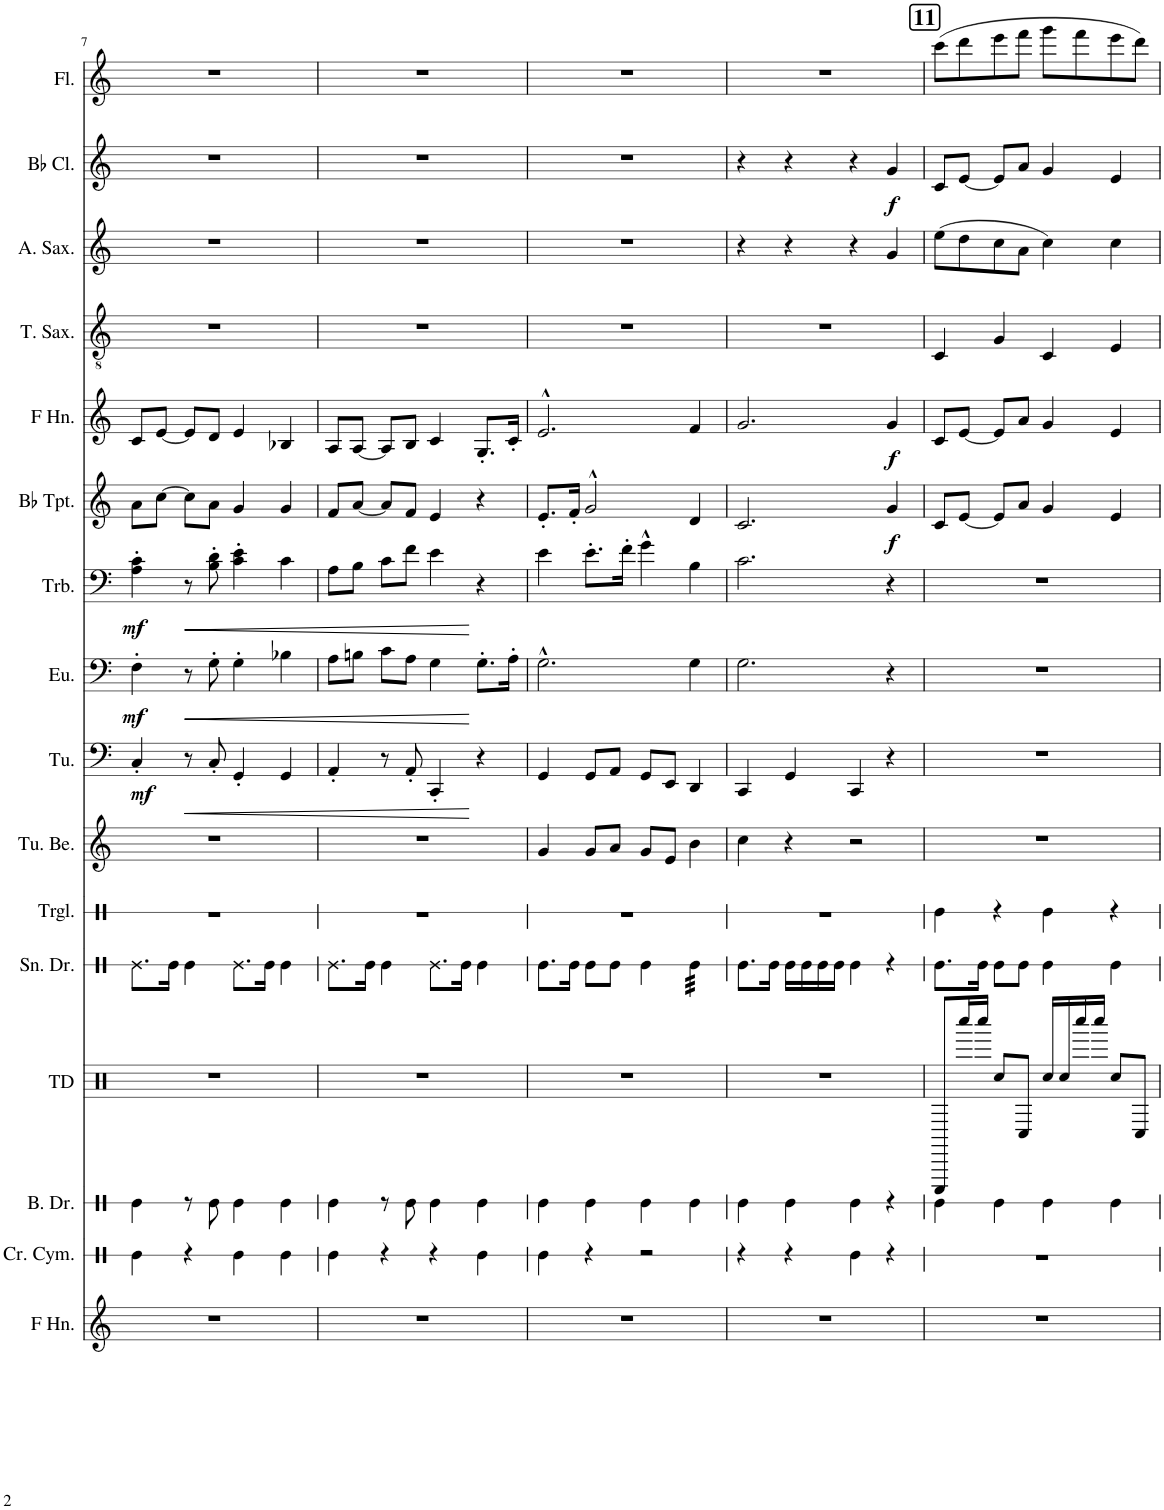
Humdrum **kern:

**kern	**kern	**kern	**kern	**kern	**kern	**kern	**kern	**dynam	**kern	**dynam	**kern	**dynam	**kern	**dynam	**kern	**dynam	**kern	**kern	**kern	**dynam	**kern
*part16	*part15	*part14	*part13	*part12	*part11	*part10	*part9	*part9	*part8	*part8	*part7	*part7	*part6	*part6	*part5	*part5	*part4	*part3	*part2	*part2	*part1
*staff16	*staff15	*staff14	*staff13	*staff12	*staff11	*staff10	*staff9	*staff9	*staff8	*staff8	*staff7	*staff7	*staff6	*staff6	*staff5	*staff5	*staff4	*staff3	*staff2	*staff2	*staff1
*I"Horn in F	*I"Crash Cymbal	*I"Bass Drum	*I"Tenor Drums	*I"Snare Drum	*I"Triangle	*I"Tubular Bells	*I"Tuba	*	*I"Euphonium	*	*I"Trombone	*	*I"Bb Trumpet	*	*I"Horn in F	*	*I"Tenor Saxophone	*I"Alto Saxophone	*I"Bb Clarinet	*	*I"Flute
*	*I'Cr. Cym.	*I'B. Dr.	*I'TD	*I'Sn. Dr.	*I'Trgl.	*I'Tu. Be.	*I'Tu.	*	*I'Eu.	*	*I'Trb.	*	*I'Bb Tpt.	*	*	*	*I'T. Sax.	*I'A. Sax.	*I'Bb Cl.	*	*I'Fl.
!!LO:PB:g=z
*clefG2	*clefX	*clefX	*clefX	*clefX	*clefX	*clefG2	*clefF4	*	*clefF4	*	*clefF4	*	*clefG2	*	*clefG2	*	*clefGv2	*clefG2	*clefG2	*	*clefG2
*ITrd4c7	*	*	*	*	*	*	*	*	*	*	*	*	*ITrd1c2	*	*ITrd4c7	*	*ITrd8c14	*ITrd5c9	*ITrd1c2	*	*
*k[]	*k[]	*k[]	*k[]	*k[]	*k[]	*k[]	*k[]	*	*k[]	*	*k[]	*	*k[]	*	*k[]	*	*k[]	*k[]	*k[]	*	*k[]
*M4/4	*M4/4	*M4/4	*M4/4	*M4/4	*M4/4	*M4/4	*M4/4	*	*M4/4	*	*M4/4	*	*M4/4	*	*M4/4	*	*M4/4	*M4/4	*M4/4	*	*M4/4
=7	=7	=7	=7	=7	=7	=7	=7	=7	=7	=7	=7	=7	=7	=7	=7	=7	=7	=7	=7	=7	=7
!	!	!	!	!	!	!	!	!LO:DY:b	!	!LO:DY:b	!	!LO:DY:b	!	!	!	!	!	!	!	!	!
1r	4Re\	4Re\	1r	8.Re\L	1r	1r	4C'/	mf	4F'\	mf	4A\' 4c\'	mf	8a\L	.	8c/L	.	1r	1r	1r	.	1r
.	.	.	.	.	.	.	.	.	.	.	.	.	[8cc\J	.	[8e/J	.	.	.	.	.	.
.	.	.	.	16Re\Jk	.	.	.	.	.	.	.	.	.	.	.	.	.	.	.	.	.
!	!	!	!	!	!	!	!	!LO:HP:b	!	!LO:HP:b	!	!LO:HP:b	!	!	!	!	!	!	!	!	!
.	4r	8r	.	4Re\	.	.	8r	<	8r	<	8r	<	8cc\L]	.	8e/L]	.	.	.	.	.	.
.	.	8Re\	.	.	.	.	8C'/	.	8G'\	.	8B\' 8d\'	.	8a\J	.	8d/J	.	.	.	.	.	.
.	4Re\	4Re\	.	8.Re\L	.	.	4GG'/	.	4G'\	.	4c\' 4e\'	.	4g/	.	4e/	.	.	.	.	.	.
.	.	.	.	16Re\Jk	.	.	.	.	.	.	.	.	.	.	.	.	.	.	.	.	.
.	4Re\	4Re\	.	4Re\	.	.	4GG/	.	4B-X\	.	4c\	.	4g/	.	4B-X/	.	.	.	.	.	.
=8	=8	=8	=8	=8	=8	=8	=8	=8	=8	=8	=8	=8	=8	=8	=8	=8	=8	=8	=8	=8	=8
1r	4Re\	4Re\	1r	8.Re\L	1r	1r	4AA'/	.	8A\L	.	8A\L	.	8f/L	.	8A/L	.	1r	1r	1r	.	1r
.	.	.	.	.	.	.	.	.	8Bn\J	.	8B\J	.	[8a/J	.	[8A/J	.	.	.	.	.	.
.	.	.	.	16Re\Jk	.	.	.	.	.	.	.	.	.	.	.	.	.	.	.	.	.
.	4r	8r	.	4Re\	.	.	8r	.	8c\L	.	8c\L	.	8a/L]	.	8A/L]	.	.	.	.	.	.
.	.	8Re\	.	.	.	.	8AA'/	.	8A\J	.	8f\J	.	8f/J	.	8B/J	.	.	.	.	.	.
.	4r	4Re\	.	8.Re\L	.	.	4CC'/	.	4G\	.	4e\	.	4e/	.	4c/	.	.	.	.	.	.
.	.	.	.	16Re\Jk	.	.	.	.	.	.	.	.	.	.	.	.	.	.	.	.	.
.	4Re\	4Re\	.	4Re\	.	.	4r	[	8.G'\L	[	4r	[	4r	.	8.G'/L	.	.	.	.	.	.
.	.	.	.	.	.	.	.	.	16A'\Jk	.	.	.	.	.	16c'/Jk	.	.	.	.	.	.
=9	=9	=9	=9	=9	=9	=9	=9	=9	=9	=9	=9	=9	=9	=9	=9	=9	=9	=9	=9	=9	=9
1r	4Re\	4Re\	1r	8.Re\L	1r	4g/	4GG/	.	2.G^^\	.	4e\	.	8.e'/L	.	2.e^^/	.	1r	1r	1r	.	1r
.	.	.	.	16Re\Jk	.	.	.	.	.	.	.	.	16f'/Jk	.	.	.	.	.	.	.	.
.	4r	4Re\	.	8Re\L	.	8g/L	8GG/L	.	.	.	8.e'\L	.	2g^^/	.	.	.	.	.	.	.	.
.	.	.	.	8Re\J	.	8a/J	8AA/J	.	.	.	.	.	.	.	.	.	.	.	.	.	.
.	.	.	.	.	.	.	.	.	.	.	16f'\Jk	.	.	.	.	.	.	.	.	.	.
.	2r	4Re\	.	4Re\	.	8g/L	8GG/L	.	.	.	4g^^\	.	.	.	.	.	.	.	.	.	.
.	.	.	.	.	.	8e/J	8EE/J	.	.	.	.	.	.	.	.	.	.	.	.	.	.
*	*	*	*	*tremolo	*	*	*	*	*	*	*	*	*	*	*	*	*	*	*	*	*
.	.	4Re\	.	32Re\LLL	.	4b\	4DD/	.	4G\	.	4B\	.	4d/	.	4f/	.	.	.	.	.	.
.	.	.	.	32Re\	.	.	.	.	.	.	.	.	.	.	.	.	.	.	.	.	.
.	.	.	.	32Re\	.	.	.	.	.	.	.	.	.	.	.	.	.	.	.	.	.
.	.	.	.	32Re\	.	.	.	.	.	.	.	.	.	.	.	.	.	.	.	.	.
.	.	.	.	32Re\	.	.	.	.	.	.	.	.	.	.	.	.	.	.	.	.	.
.	.	.	.	32Re\	.	.	.	.	.	.	.	.	.	.	.	.	.	.	.	.	.
.	.	.	.	32Re\	.	.	.	.	.	.	.	.	.	.	.	.	.	.	.	.	.
.	.	.	.	32Re\JJJ	.	.	.	.	.	.	.	.	.	.	.	.	.	.	.	.	.
*	*	*	*	*Xtremolo	*	*	*	*	*	*	*	*	*	*	*	*	*	*	*	*	*
=10	=10	=10	=10	=10	=10	=10	=10	=10	=10	=10	=10	=10	=10	=10	=10	=10	=10	=10	=10	=10	=10
1r	4r	4Re\	1r	8.Re\L	1r	4cc\	4CC/	.	2.G\	.	2.c\	.	2.c/	.	2.g/	.	1r	4r	4r	.	1r
.	.	.	.	16Re\Jk	.	.	.	.	.	.	.	.	.	.	.	.	.	.	.	.	.
.	4r	4Re\	.	16Re\LL	.	4r	4GG/	.	.	.	.	.	.	.	.	.	.	4r	4r	.	.
.	.	.	.	16Re\	.	.	.	.	.	.	.	.	.	.	.	.	.	.	.	.	.
.	.	.	.	16Re\	.	.	.	.	.	.	.	.	.	.	.	.	.	.	.	.	.
.	.	.	.	16Re\JJ	.	.	.	.	.	.	.	.	.	.	.	.	.	.	.	.	.
.	4Re\	4Re\	.	4Re\	.	2r	4CC/	.	.	.	.	.	.	.	.	.	.	4r	4r	.	.
!	!	!	!	!	!	!	!	!	!	!	!	!	!	!LO:DY:b	!	!LO:DY:b	!	!	!	!LO:DY:b	!
.	4r	4r	.	4r	.	.	4r	.	4r	.	4r	.	4g/	f	4g/	f	.	4g/	4g/	f	.
!!LO:REH:place=s1:a:B:cj:fs=14:t=11
=11	=11	=11	=11	=11	=11	=11	=11	=11	=11	=11	=11	=11	=11	=11	=11	=11	=11	=11	=11	=11	=11
1r	1r	4Re\	8CCC/L	8.Re\L	4Re\	1r	1r	.	1r	.	1r	.	8c/L	.	8c/L	.	4C/	(8ee\L	8c/L	.	(8ccc\L
.	.	.	16cccc/L	.	.	.	.	.	.	.	.	.	[8e/J	.	[8e/J	.	.	8dd\	[8e/J	.	8ddd\
.	.	.	16cccc/JJ	16Re\Jk	.	.	.	.	.	.	.	.	.	.	.	.	.	.	.	.	.
.	.	4Re\	8cc/L	8Re\L	4r	.	.	.	.	.	.	.	8e/L]	.	8e/L]	.	4G/	8cc\	8e/L]	.	8eee\
.	.	.	8C/J	8Re\J	.	.	.	.	.	.	.	.	8a/J	.	8a/J	.	.	8a\J	8a/J	.	8fff\J
.	.	4Re\	16cc/LL	4Re\	4Re\	.	.	.	.	.	.	.	4g/	.	4g/	.	4C/	4cc\)	4g/	.	8ggg\L
.	.	.	16cc/	.	.	.	.	.	.	.	.	.	.	.	.	.	.	.	.	.	.
.	.	.	16cccc/	.	.	.	.	.	.	.	.	.	.	.	.	.	.	.	.	.	8fff\
.	.	.	16cccc/JJ	.	.	.	.	.	.	.	.	.	.	.	.	.	.	.	.	.	.
.	.	4Re\	8cc/L	4Re\	4r	.	.	.	.	.	.	.	4e/	.	4e/	.	4E/	4cc\	4e/	.	8eee\
.	.	.	8C/J	.	.	.	.	.	.	.	.	.	.	.	.	.	.	.	.	.	8ddd\J)
=	=	=	=	=	=	=	=	=	=	=	=	=	=	=	=	=	=	=	=	=	=
*-	*-	*-	*-	*-	*-	*-	*-	*-	*-	*-	*-	*-	*-	*-	*-	*-	*-	*-	*-	*-	*-
